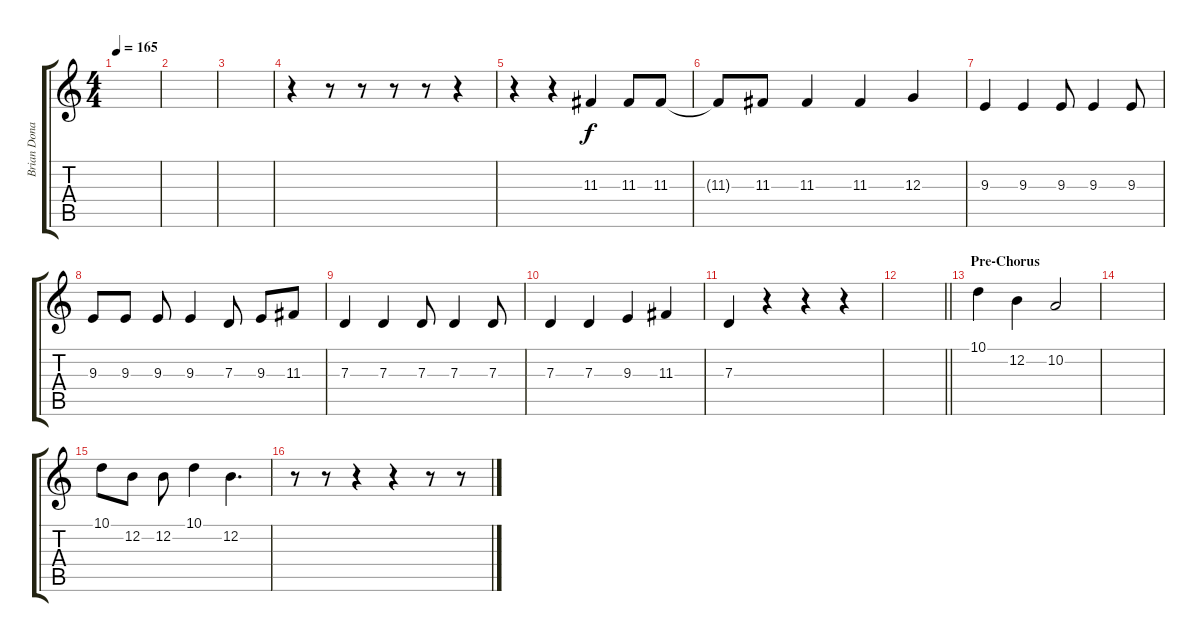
\track ("Brian Donahue (Backup Vocals)" "Brian Dona") {instrument clarinet}
\staff {score tabs}
\tuning (E4 B3 G3 D3 A2 E2) {hide}
\ts (4 4)
\tempo 165
\clef g2
\ks c
|
|
|
r.4 r.8 r.8 r.8 r.8 r.4 |
r.4 r.4 11.3.4 11.3.8 11.3.8 |
11.3{t}.8 11.3.8 11.3.4 11.3.4 12.3.4 |
9.3.4 9.3.4 9.3.8 9.3.4 9.3.8 |
9.3.8 9.3.8 9.3.8 9.3.4 7.3.8 9.3.8 11.3.8 |
7.3.4 7.3.4 7.3.8 7.3.4 7.3.8 |
7.3.4 7.3.4 9.3.4 11.3.4 |
7.3.4 r.4 r.4 r.4 |
\barLineRight lightlight
|
\section ("" "Pre-Chorus")
10.1.4 12.2.4 10.2.2 |
|
10.1.8 12.2.8 12.2.8 10.1.4 12.2.4{d} |
r.8 r.8 r.4 r.4 r.8 r.8
